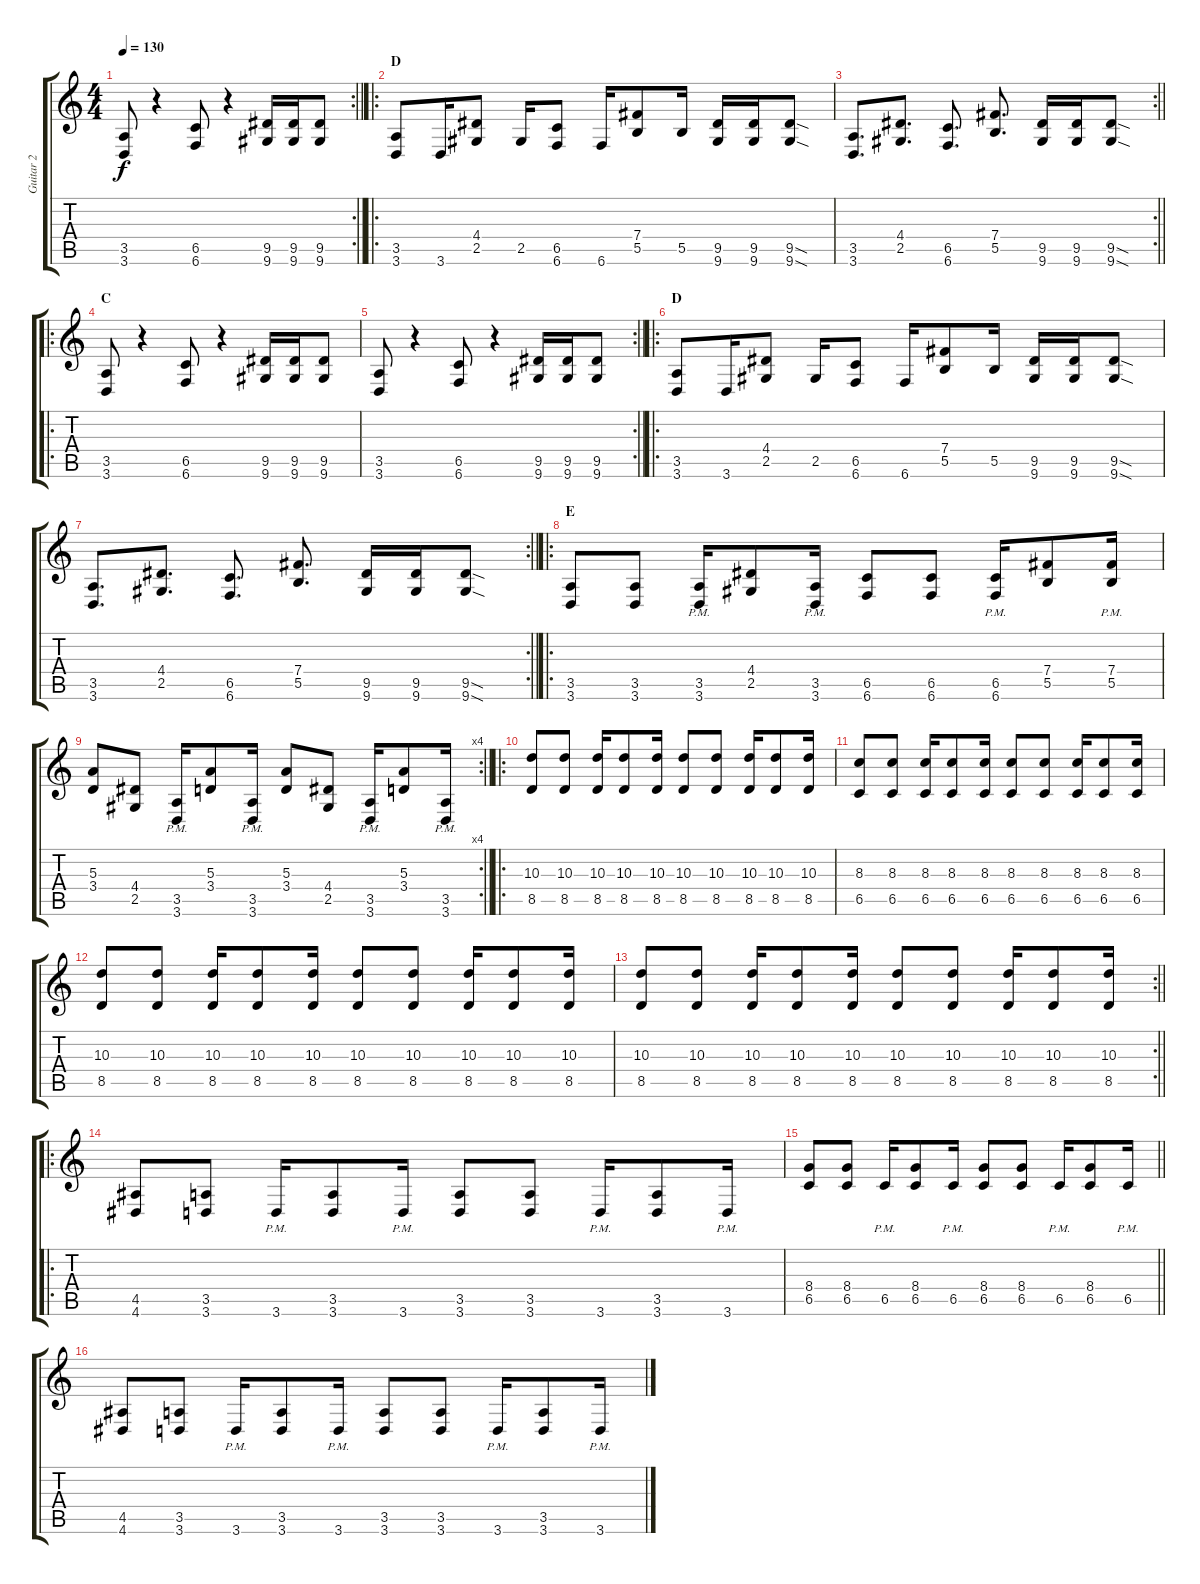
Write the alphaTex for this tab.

\track ("Guitar 2" "Guitar 2") {instrument distortionguitar}
\staff {score tabs}
\tuning (Db4 Ab3 E3 B2 Gb2 B1) {hide}
\rc 2
\ts (4 4)
\tempo 130
\clef g2
\barLineRight lightlight
\ks c
(3.5 3.6).8{dy f} r.4 (6.5 6.6).8 r.4 (9.5 9.6).16 (9.5 9.6).16 (9.5 9.6).8 |
\ro
\section ("" "D")
(3.5 3.6).8 3.6.16 (4.4 2.5).8 2.5.16 (6.5 6.6).8 6.6.16 (7.4 5.5).8 5.5.16 (9.5 9.6).16 (9.5 9.6).16 (9.5{sod} 9.6{sod}).8 |
\rc 2
\barLineRight lightlight
(3.5 3.6).8{d} (4.4 2.5).8{d} (6.5 6.6).8{d} (7.4 5.5).8{d} (9.5 9.6).16 (9.5 9.6).16 (9.5{sod} 9.6{sod}).8 |
\ro
\section ("" "C")
(3.5 3.6).8 r.4 (6.5 6.6).8 r.4 (9.5 9.6).16 (9.5 9.6).16 (9.5 9.6).8 |
\rc 2
\barLineRight lightlight
(3.5 3.6).8 r.4 (6.5 6.6).8 r.4 (9.5 9.6).16 (9.5 9.6).16 (9.5 9.6).8 |
\ro
\section ("" "D")
(3.5 3.6).8 3.6.16 (4.4 2.5).8 2.5.16 (6.5 6.6).8 6.6.16 (7.4 5.5).8 5.5.16 (9.5 9.6).16 (9.5 9.6).16 (9.5{sod} 9.6{sod}).8 |
\rc 2
\barLineRight lightlight
(3.5 3.6).8{d} (4.4 2.5).8{d} (6.5 6.6).8{d} (7.4 5.5).8{d} (9.5 9.6).16 (9.5 9.6).16 (9.5{sod} 9.6{sod}).8 |
\ro
\section ("" "E")
(3.5 3.6).8 (3.5 3.6).8 (3.5{pm} 3.6{pm}).16 (4.4 2.5).8 (3.5{pm} 3.6{pm}).16 (6.5 6.6).8 (6.5 6.6).8 (6.5{pm} 6.6{pm}).16 (7.4 5.5).8 (7.4{pm} 5.5{pm}).16 |
\rc 4
\barLineRight lightlight
(5.3 3.4).8 (4.4 2.5).8 (3.5{pm} 3.6{pm}).16 (5.3 3.4).8 (3.5{pm} 3.6{pm}).16 (5.3 3.4).8 (4.4 2.5).8 (3.5{pm} 3.6{pm}).16 (5.3 3.4).8 (3.5{pm} 3.6{pm}).16 |
\ro
(10.3 8.5).8 (10.3 8.5).8 (10.3 8.5).16 (10.3 8.5).8 (10.3 8.5).16 (10.3 8.5).8 (10.3 8.5).8 (10.3 8.5).16 (10.3 8.5).8 (10.3 8.5).16 |
(8.3 6.5).8 (8.3 6.5).8 (8.3 6.5).16 (8.3 6.5).8 (8.3 6.5).16 (8.3 6.5).8 (8.3 6.5).8 (8.3 6.5).16 (8.3 6.5).8 (8.3 6.5).16 |
(10.3 8.5).8 (10.3 8.5).8 (10.3 8.5).16 (10.3 8.5).8 (10.3 8.5).16 (10.3 8.5).8 (10.3 8.5).8 (10.3 8.5).16 (10.3 8.5).8 (10.3 8.5).16 |
\rc 2
\barLineRight lightlight
(10.3 8.5).8 (10.3 8.5).8 (10.3 8.5).16 (10.3 8.5).8 (10.3 8.5).16 (10.3 8.5).8 (10.3 8.5).8 (10.3 8.5).16 (10.3 8.5).8 (10.3 8.5).16 |
\ro
(4.5 4.6).8 (3.5 3.6).8 3.6{pm}.16 (3.5 3.6).8 3.6{pm}.16 (3.5 3.6).8 (3.5 3.6).8 3.6{pm}.16 (3.5 3.6).8 3.6{pm}.16 |
\barLineRight lightlight
(8.4 6.5).8 (8.4 6.5).8 6.5{pm}.16 (8.4 6.5).8 6.5{pm}.16 (8.4 6.5).8 (8.4 6.5).8 6.5{pm}.16 (8.4 6.5).8 6.5{pm}.16 |
(4.5 4.6).8 (3.5 3.6).8 3.6{pm}.16 (3.5 3.6).8 3.6{pm}.16 (3.5 3.6).8 (3.5 3.6).8 3.6{pm}.16 (3.5 3.6).8 3.6{pm}.16
